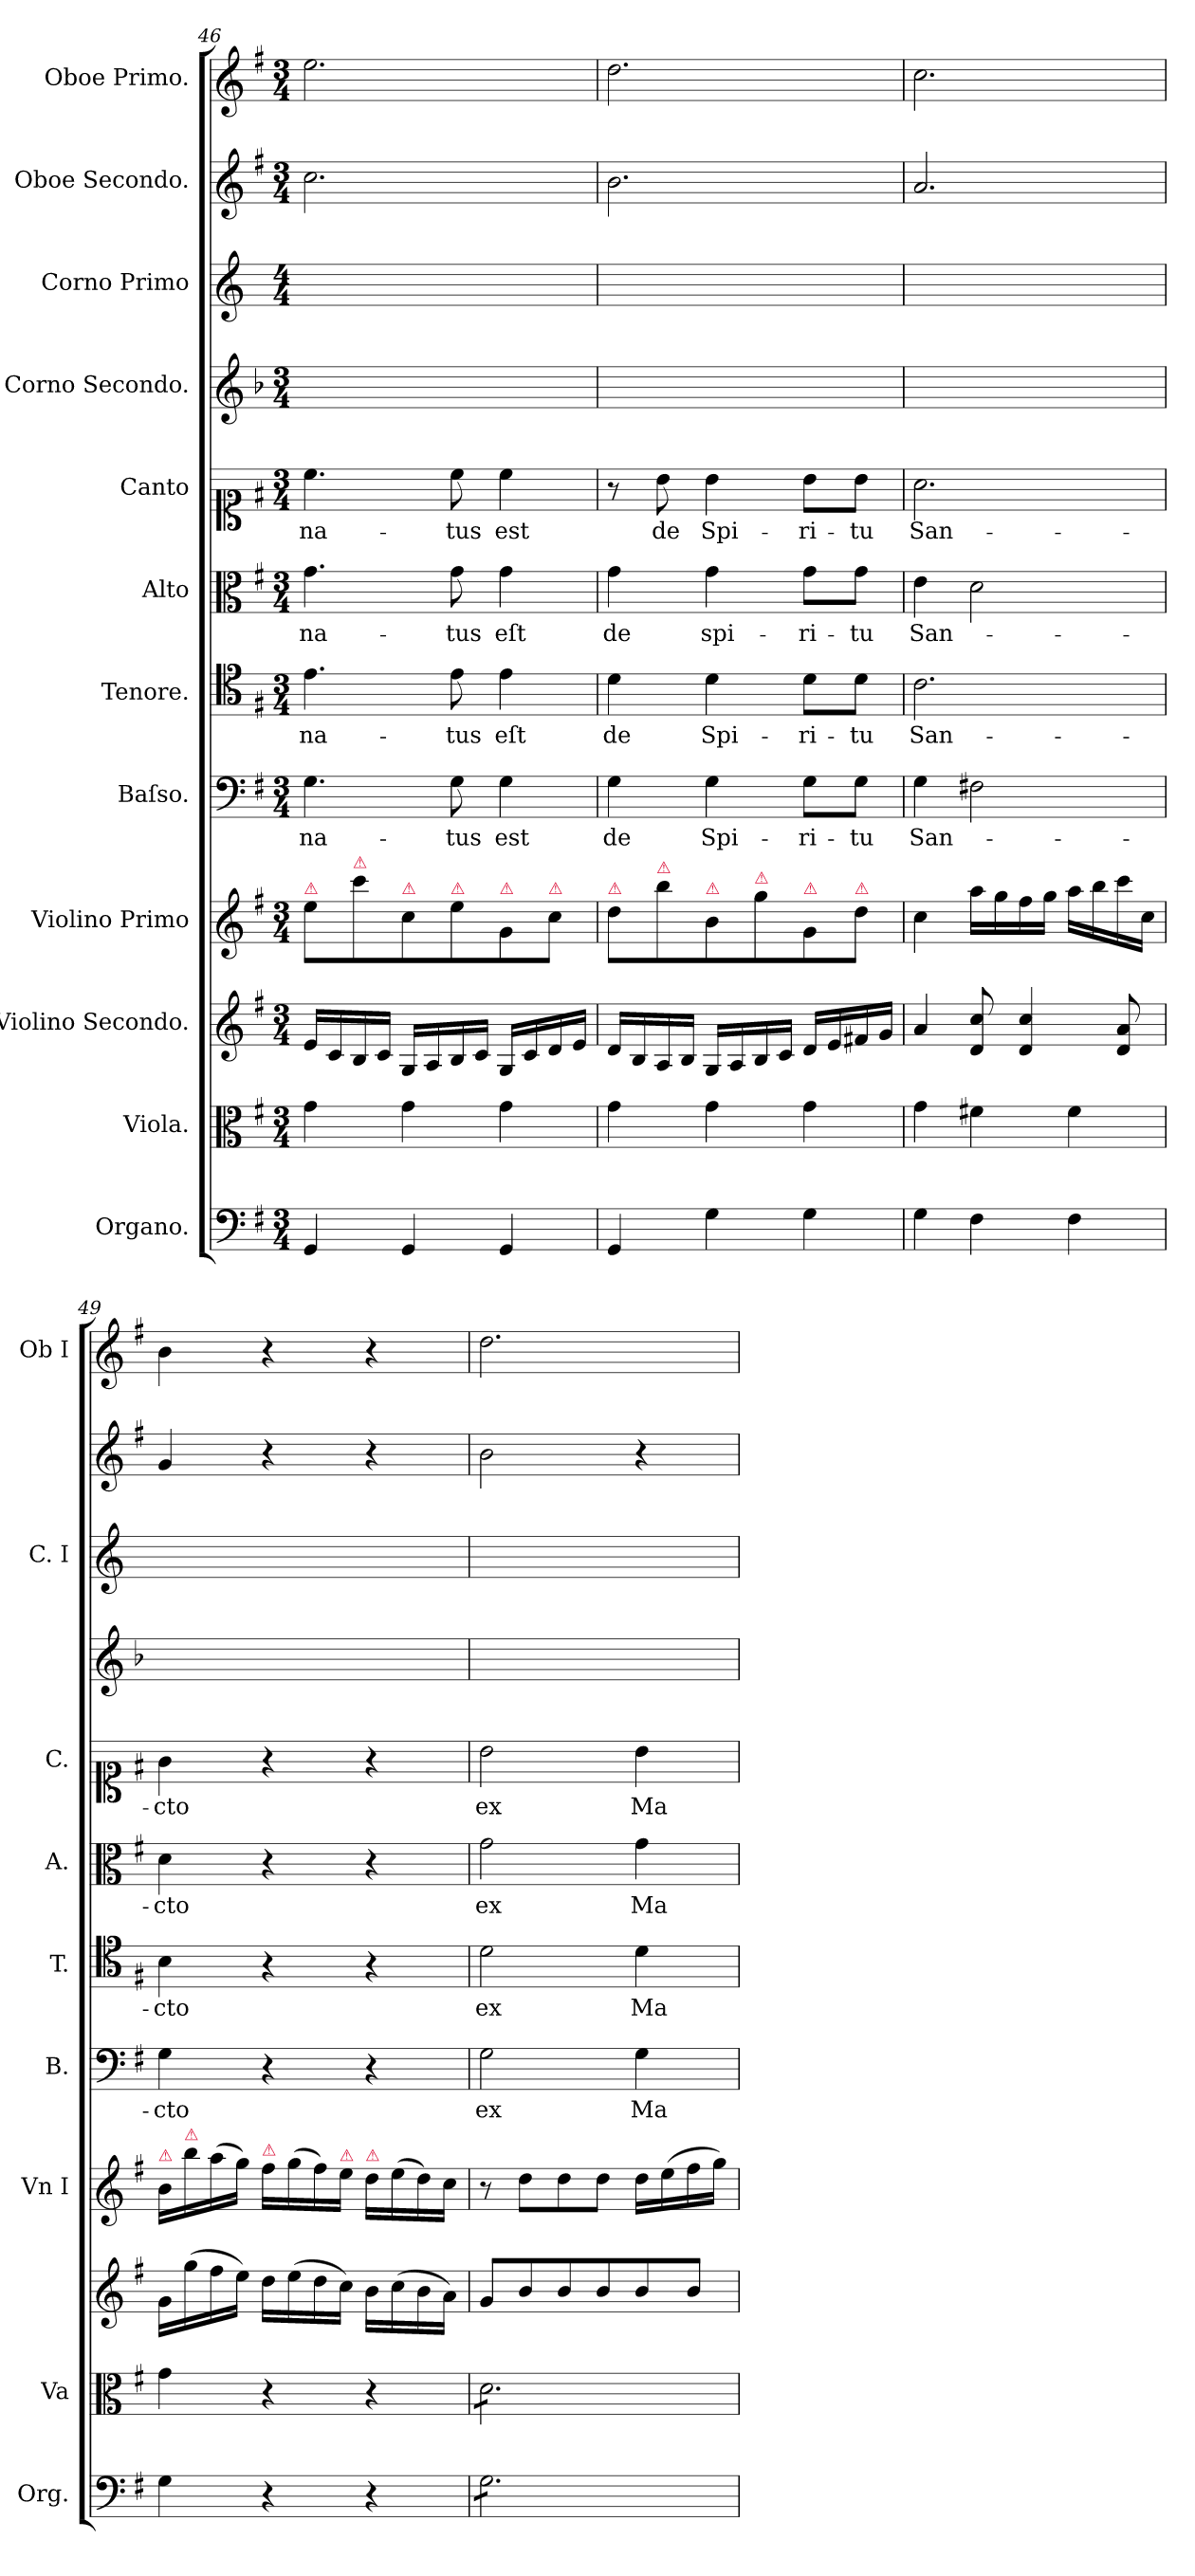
**kern	**kern	**kern	**kern	**kern	**text	**kern	**text	**kern	**text	**kern	**text	**kern	**kern	**kern	**kern
*part12	*part11	*part10	*part9	*part8	*part8	*part7	*part7	*part6	*part6	*part5	*part5	*part4	*part3	*part2	*part1
*staff12	*staff11	*staff10	*staff9	*staff8	*staff8	*staff7	*staff7	*staff6	*staff6	*staff5	*staff5	*staff4	*staff3	*staff2	*staff1
*I"Organo.	*I"Viola.	*I"Violino Secondo.	*I"Violino Primo	*I"Baſso.	*	*I"Tenore.	*	*I"Alto	*	*I"Canto	*	*I"Corno Secondo.	*I"Corno Primo	*I"Oboe Secondo.	*I"Oboe Primo.
*I'Org.	*I'Va	*	*I'Vn I	*I'B.	*	*I'T.	*	*I'A.	*	*I'C.	*	*	*I'C. I	*	*I'Ob I
*clefF4	*clefC3	*clefG2	*clefG2	*clefF4	*	*clefC4	*	*clefC3	*	*clefC1	*	*clefG2	*clefG2	*clefG2	*clefG2
*k[f#]	*k[f#]	*k[f#]	*k[f#]	*k[f#]	*	*k[f#]	*	*k[f#]	*	*k[f#]	*	*k[b-]	*k[]	*k[f#]	*k[f#]
*M3/4	*M3/4	*M3/4	*M3/4	*M3/4	*	*M3/4	*	*M3/4	*	*M3/4	*	*M3/4	*M4/4	*M3/4	*M3/4
=46	=46	=46	=46	=46	=46	=46	=46	=46	=46	=46	=46	=46	=46	=46	=46
!	!	!	!LO:TX:a:color=crimson:t=⚠	!	!	!	!	!	!	!	!	!	!	!	!
4GG/	4g\	16e/LL	8ee\L	4.G\	-na-	4.e\	-na-	4.g\	-na-	4.cc\	-na-	2.ryy	2.ryy	2.cc\	2.ee\
.	.	16c/	.	.	.	.	.	.	.	.	.	.	.	.	.
!	!	!	!LO:TX:a:color=crimson:t=⚠	!	!	!	!	!	!	!	!	!	!	!	!
.	.	16B/	8ccc\	.	.	.	.	.	.	.	.	.	.	.	.
.	.	16c/JJ	.	.	.	.	.	.	.	.	.	.	.	.	.
!	!	!	!LO:TX:a:color=crimson:t=⚠	!	!	!	!	!	!	!	!	!	!	!	!
4GG/	4g\	16G/LL	8cc\	.	.	.	.	.	.	.	.	.	.	.	.
.	.	16A/	.	.	.	.	.	.	.	.	.	.	.	.	.
!	!	!	!LO:TX:a:color=crimson:t=⚠	!	!	!	!	!	!	!	!	!	!	!	!
.	.	16B/	8ee\	8G\	-tus	8e\	-tus	8g\	-tus	8cc\	-tus	.	.	.	.
.	.	16c/JJ	.	.	.	.	.	.	.	.	.	.	.	.	.
!	!	!	!LO:TX:a:color=crimson:t=⚠	!	!	!	!	!	!	!	!	!	!	!	!
4GG/	4g\	16G/LL	8g\	4G\	est	4e\	eſt	4g\	eſt	4cc\	est	.	.	.	.
.	.	16c/	.	.	.	.	.	.	.	.	.	.	.	.	.
!	!	!	!LO:TX:a:color=crimson:t=⚠	!	!	!	!	!	!	!	!	!	!	!	!
.	.	16d/	8cc\J	.	.	.	.	.	.	.	.	.	.	.	.
.	.	16e/JJ	.	.	.	.	.	.	.	.	.	.	.	.	.
=47	=47	=47	=47	=47	=47	=47	=47	=47	=47	=47	=47	=47	=47	=47	=47
!	!	!	!LO:TX:a:color=crimson:t=⚠	!	!	!	!	!	!	!	!	!	!	!	!
4GG/	4g\	16d/LL	8dd\L	4G\	de	4d\	de	4g\	de	8r	.	2.ryy	2.ryy	2.b\	2.dd\
.	.	16B/	.	.	.	.	.	.	.	.	.	.	.	.	.
!	!	!	!LO:TX:a:color=crimson:t=⚠	!	!	!	!	!	!	!	!	!	!	!	!
.	.	16A/	8bb\	.	.	.	.	.	.	8b\	de	.	.	.	.
.	.	16B/JJ	.	.	.	.	.	.	.	.	.	.	.	.	.
!	!	!	!LO:TX:a:color=crimson:t=⚠	!	!	!	!	!	!	!	!	!	!	!	!
4G\	4g\	16G/LL	8b\	4G\	Spi-	4d\	Spi-	4g\	spi-	4b\	Spi-	.	.	.	.
.	.	16A/	.	.	.	.	.	.	.	.	.	.	.	.	.
!	!	!	!LO:TX:a:color=crimson:t=⚠	!	!	!	!	!	!	!	!	!	!	!	!
.	.	16B/	8gg\	.	.	.	.	.	.	.	.	.	.	.	.
.	.	16c/JJ	.	.	.	.	.	.	.	.	.	.	.	.	.
!	!	!	!LO:TX:a:color=crimson:t=⚠	!	!	!	!	!	!	!	!	!	!	!	!
4G\	4g\	16d/LL	8g\	8G\L	-ri-	8d\L	-ri-	8g\L	-ri-	8b\L	-ri-	.	.	.	.
.	.	16e/	.	.	.	.	.	.	.	.	.	.	.	.	.
!	!	!	!LO:TX:a:color=crimson:t=⚠	!	!	!	!	!	!	!	!	!	!	!	!
.	.	16f#X/	8dd\J	8G\J	-tu	8d\J	-tu	8g\J	-tu	8b\J	-tu	.	.	.	.
.	.	16g/JJ	.	.	.	.	.	.	.	.	.	.	.	.	.
=48	=48	=48	=48	=48	=48	=48	=48	=48	=48	=48	=48	=48	=48	=48	=48
4G\	4g\	4a/	4cc\	4G\	San-	2.c\	San-	4e\	San-	2.a\	San-	2.ryy	2.ryy	2.a/	2.cc\
4F#\	4f#X\	8d/ 8cc/	16aa\LL	2F#X\	.	.	.	2d\	.	.	.	.	.	.	.
.	.	.	16gg\	.	.	.	.	.	.	.	.	.	.	.	.
.	.	4d/ 4cc/	16ff#\	.	.	.	.	.	.	.	.	.	.	.	.
.	.	.	16gg\JJ	.	.	.	.	.	.	.	.	.	.	.	.
4F#\	4f#\	.	16aa\LL	.	.	.	.	.	.	.	.	.	.	.	.
.	.	.	16bb\	.	.	.	.	.	.	.	.	.	.	.	.
.	.	8d/ 8a/	16ccc\	.	.	.	.	.	.	.	.	.	.	.	.
.	.	.	16cc\JJ	.	.	.	.	.	.	.	.	.	.	.	.
=49	=49	=49	=49	=49	=49	=49	=49	=49	=49	=49	=49	=49	=49	=49	=49
!	!	!	!LO:TX:a:color=crimson:t=⚠	!	!	!	!	!	!	!	!	!	!	!	!
4G\	4g\	16g\LL	16b\LL	4G\	-cto	4B\	-cto	4d\	-cto	4g\	-cto	2.ryy	2.ryy	4g/	4b\
!	!	!	!LO:TX:a:color=crimson:t=⚠	!	!	!	!	!	!	!	!	!	!	!	!
.	.	(16gg\	16bb\	.	.	.	.	.	.	.	.	.	.	.	.
.	.	16ff#\	(16aa\	.	.	.	.	.	.	.	.	.	.	.	.
.	.	16ee\JJ)	16gg\JJ)	.	.	.	.	.	.	.	.	.	.	.	.
!	!	!	!LO:TX:a:color=crimson:t=⚠	!	!	!	!	!	!	!	!	!	!	!	!
4r	4r	16dd\LL	16ff#\LL	4r	.	4r	.	4r	.	4r	.	.	.	4r	4r
.	.	(16ee\	(16gg\	.	.	.	.	.	.	.	.	.	.	.	.
.	.	16dd\	16ff#\)	.	.	.	.	.	.	.	.	.	.	.	.
!	!	!	!LO:TX:a:color=crimson:t=⚠	!	!	!	!	!	!	!	!	!	!	!	!
.	.	16cc\JJ)	16ee\JJ	.	.	.	.	.	.	.	.	.	.	.	.
!	!	!	!LO:TX:a:color=crimson:t=⚠	!	!	!	!	!	!	!	!	!	!	!	!
4r	4r	16b\LL	16dd\LL	4r	.	4r	.	4r	.	4r	.	.	.	4r	4r
.	.	(16cc\	(16ee\	.	.	.	.	.	.	.	.	.	.	.	.
.	.	16b\	16dd\)	.	.	.	.	.	.	.	.	.	.	.	.
.	.	16a\JJ)	16cc\JJ	.	.	.	.	.	.	.	.	.	.	.	.
=50	=50	=50	=50	=50	=50	=50	=50	=50	=50	=50	=50	=50	=50	=50	=50
*tremolo	*	*	*	*	*	*	*	*	*	*	*	*	*	*	*
*	*tremolo	*	*	*	*	*	*	*	*	*	*	*	*	*	*
8G\L	8d\L	8g/L	8r	2G\	ex	2d\	ex	2g\	ex	2b\	ex	2.ryy	2.ryy	2b\	2.dd\
8G\	8d\	8b/	8dd\L	.	.	.	.	.	.	.	.	.	.	.	.
8G\	8d\	8b/	8dd\	.	.	.	.	.	.	.	.	.	.	.	.
8G\	8d\	8b/	8dd\J	.	.	.	.	.	.	.	.	.	.	.	.
8G\	8d\	8b/	16dd\LL	4G\	Ma-	4d\	Ma-	4g\	Ma-	4b\	Ma-	.	.	4r	.
.	.	.	(16ee\	.	.	.	.	.	.	.	.	.	.	.	.
8G\J	8d\J	8b/J	16ff#\	.	.	.	.	.	.	.	.	.	.	.	.
*	*Xtremolo	*	*	*	*	*	*	*	*	*	*	*	*	*	*
*Xtremolo	*	*	*	*	*	*	*	*	*	*	*	*	*	*	*
.	.	.	16gg\JJ)	.	.	.	.	.	.	.	.	.	.	.	.
=	=	=	=	=	=	=	=	=	=	=	=	=	=	=	=
*-	*-	*-	*-	*-	*-	*-	*-	*-	*-	*-	*-	*-	*-	*-	*-
